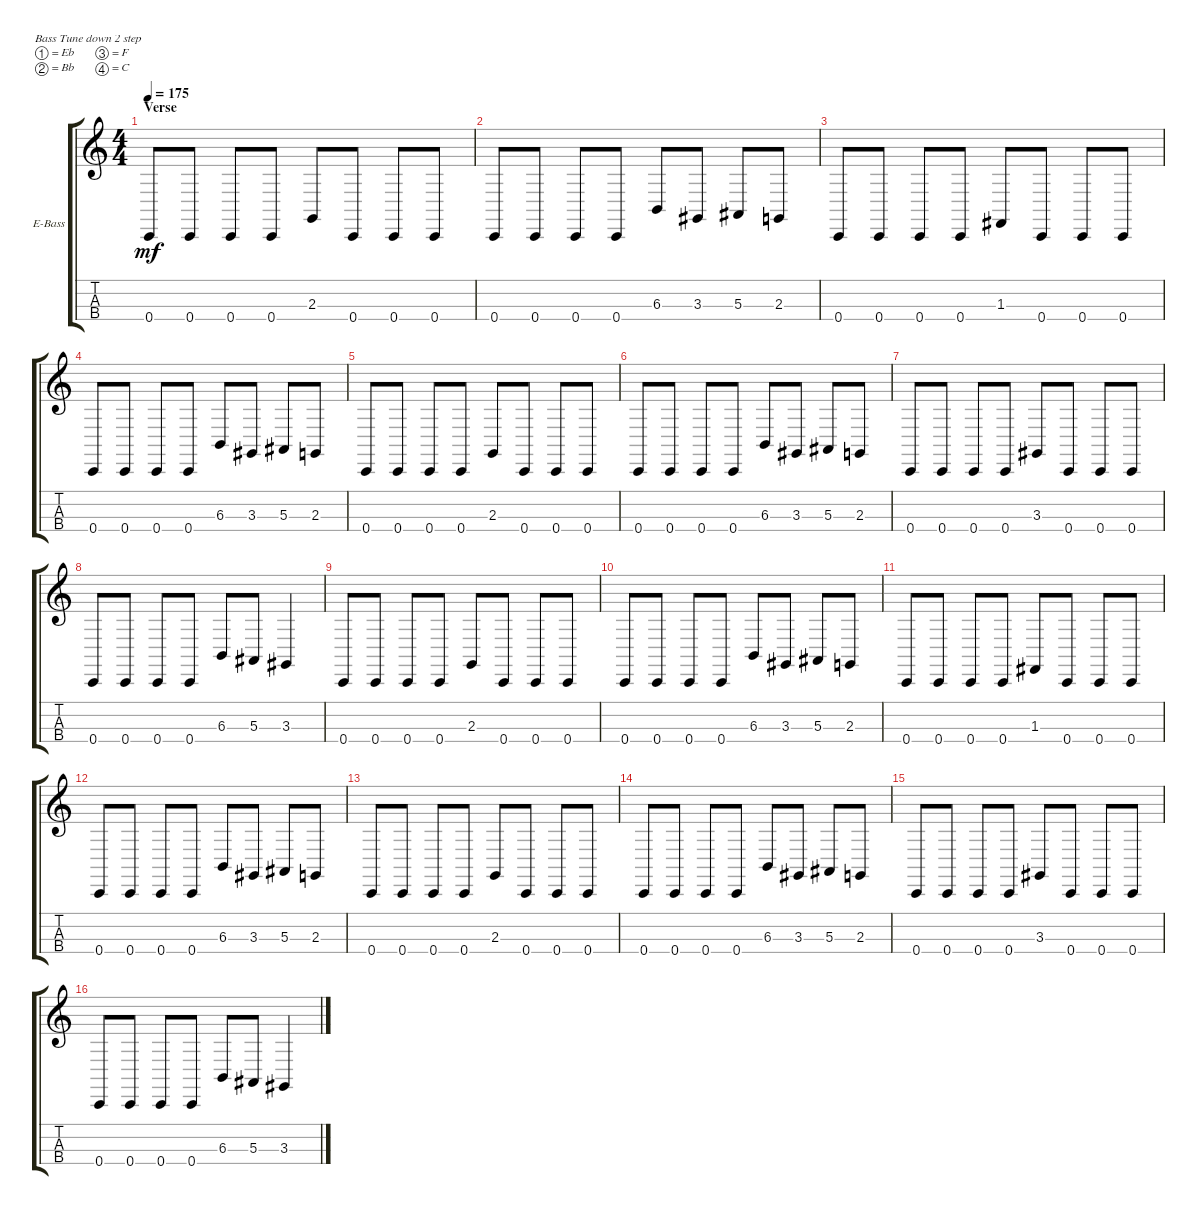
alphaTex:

\defaultSystemsLayout 4
\bracketExtendMode groupsimilarinstruments
\firstSystemTrackNameOrientation horizontal
\otherSystemsTrackNameOrientation horizontal
\track ("Electric Bass" "E-Bass") {instrument electricbassfinger}
\staff {score tabs}
\tuning (Eb2 Bb1 F1 C1)
\ts (4 4)
\section ("" "Verse")
\tempo 175
\clef g2
\scale
0.333333
\ks c
0.4.8{dy mf} 0.4.8 0.4.8 0.4.8 2.3.8 0.4.8 0.4.8 0.4.8 |
\scale
0.333333 0.4.8 0.4.8 0.4.8 0.4.8 6.3.8 3.3.8 5.3.8 2.3.8 |
\scale
0.333333 0.4.8 0.4.8 0.4.8 0.4.8 1.3.8 0.4.8 0.4.8 0.4.8 |
\scale
0.333333 0.4.8 0.4.8 0.4.8 0.4.8 6.3.8 3.3.8 5.3.8 2.3.8 |
\scale
0.333333 0.4.8 0.4.8 0.4.8 0.4.8 2.3.8 0.4.8 0.4.8 0.4.8 |
\scale
0.333333 0.4.8 0.4.8 0.4.8 0.4.8 6.3.8 3.3.8 5.3.8 2.3.8 |
\scale
0.333333 0.4.8 0.4.8 0.4.8 0.4.8 3.3.8 0.4.8 0.4.8 0.4.8 |
\scale
0.333333 0.4.8 0.4.8 0.4.8 0.4.8 6.3.8 5.3.8 3.3.4 |
\scale
0.333333 0.4.8 0.4.8 0.4.8 0.4.8 2.3.8 0.4.8 0.4.8 0.4.8 |
\scale
0.333333 0.4.8 0.4.8 0.4.8 0.4.8 6.3.8 3.3.8 5.3.8 2.3.8 |
\scale
0.333333 0.4.8 0.4.8 0.4.8 0.4.8 1.3.8 0.4.8 0.4.8 0.4.8 |
\scale
0.333333 0.4.8 0.4.8 0.4.8 0.4.8 6.3.8 3.3.8 5.3.8 2.3.8 |
\scale
0.333333 0.4.8 0.4.8 0.4.8 0.4.8 2.3.8 0.4.8 0.4.8 0.4.8 |
\scale
0.333333 0.4.8 0.4.8 0.4.8 0.4.8 6.3.8 3.3.8 5.3.8 2.3.8 |
\scale
0.333333 0.4.8 0.4.8 0.4.8 0.4.8 3.3.8 0.4.8 0.4.8 0.4.8 |
\scale
0.333333 0.4.8 0.4.8 0.4.8 0.4.8 6.3.8 5.3.8 3.3.4
